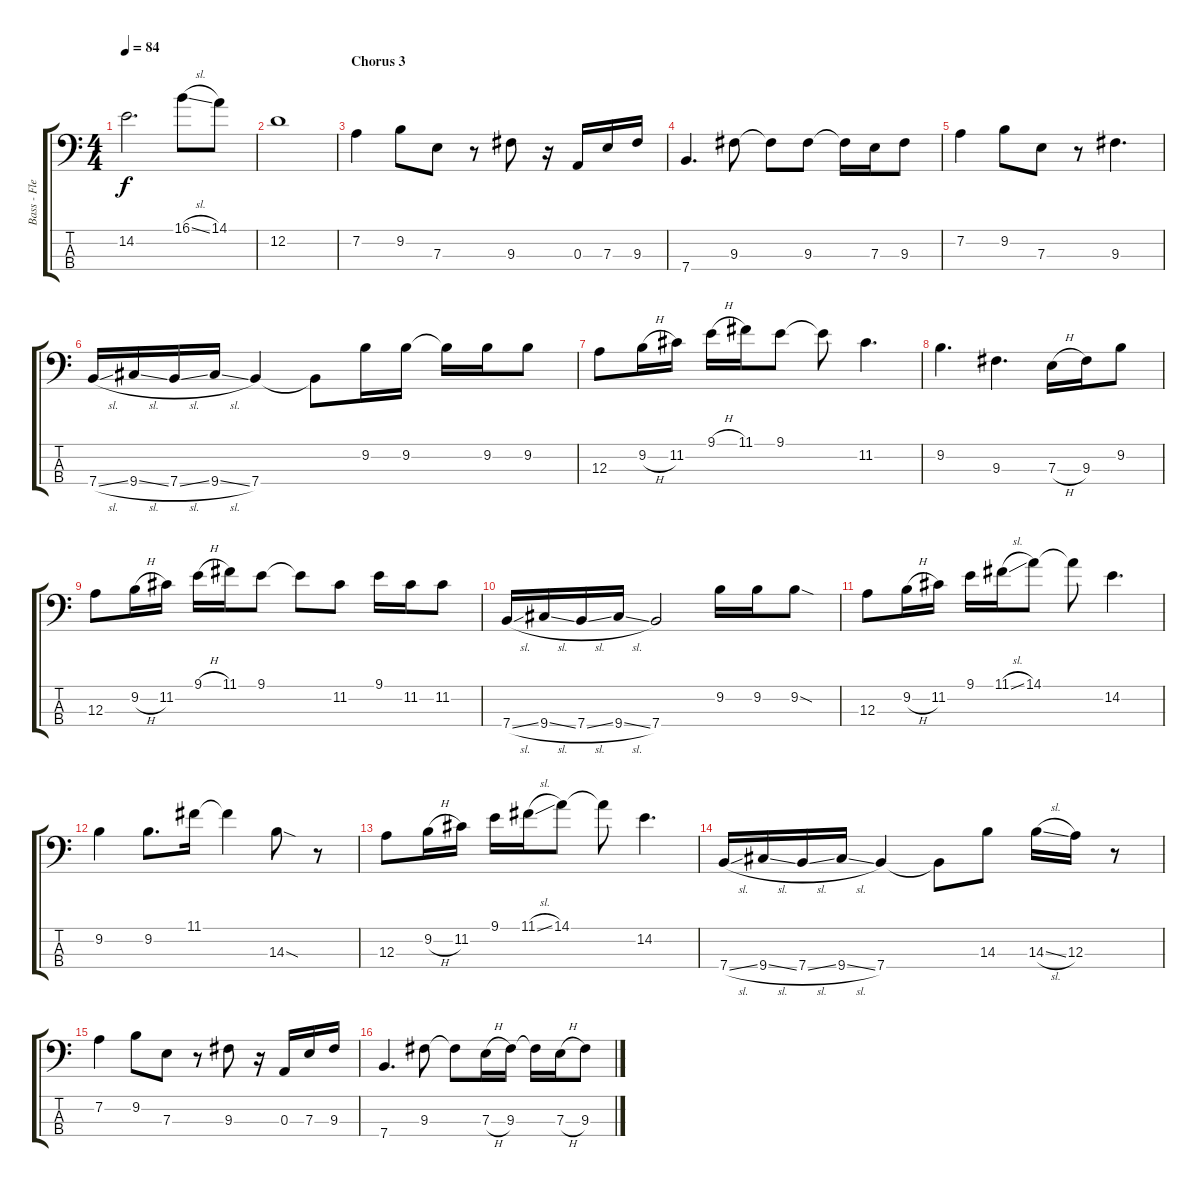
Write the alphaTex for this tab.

\track ("Bass - Flea" "Bass - Fle") {instrument fretlessbass}
\staff {score tabs}
\tuning (G2 D2 A1 E1) {hide}
\ts (4 4)
\tempo 84
\clef f4
\ks c
14.2.2{d dy f} 16.1{sl}.8 14.1.8 |
12.2.1 |
\section ("" "Chorus 3")
7.2.4 9.2.8 7.3.8 r.8 9.3.8 r.16 0.3.16 7.3.16 9.3.16 |
7.4.4{d} 9.3.8 9.3{t}.8 9.3.8 9.3{t}.16 7.3.16 9.3.8 |
7.2.4 9.2.8 7.3.8 r.8 9.3.4{d} |
7.4{sl}.16 9.4{sl}.16 7.4{sl}.16 9.4{sl}.16 7.4.4 7.4{t}.8 9.2.16 9.2.16 9.2{t}.16 9.2.16 9.2.8 |
12.3.8 9.2{h}.16 11.2.16 9.1{h}.16 11.1.16 9.1.8 9.1{t}.8 11.2.4{d} |
9.2.4{d} 9.3.4{d} 7.3{h}.16 9.3.16 9.2.8 |
12.3.8 9.2{h}.16 11.2.16 9.1{h}.16 11.1.16 9.1.8 9.1{t}.8 11.2.8 9.1.16 11.2.16 11.2.8 |
7.4{sl}.16 9.4{sl}.16 7.4{sl}.16 9.4{sl}.16 7.4.2 9.2.16 9.2.16 9.2{sod}.8 |
12.3.8 9.2{h}.16 11.2.16 9.1.16 11.1{sl}.16 14.1.8 14.1{t}.8 14.2.4{d} |
9.2.4 9.2.8{d} 11.1.16 11.1{t}.4 14.3{sod}.8 r.8 |
12.3.8 9.2{h}.16 11.2.16 9.1.16 11.1{sl}.16 14.1.8 14.1{t}.8 14.2.4{d} |
7.4{sl}.16 9.4{sl}.16 7.4{sl}.16 9.4{sl}.16 7.4.4 7.4{t}.8 14.3.8 14.3{sl}.16 12.3.16 r.8 |
7.2.4 9.2.8 7.3.8 r.8 9.3.8 r.16 0.3.16 7.3.16 9.3.16 |
7.4.4{d} 9.3.8 9.3{t}.8 7.3{h}.16 9.3.16 9.3{t}.16 7.3{h}.16 9.3.8
